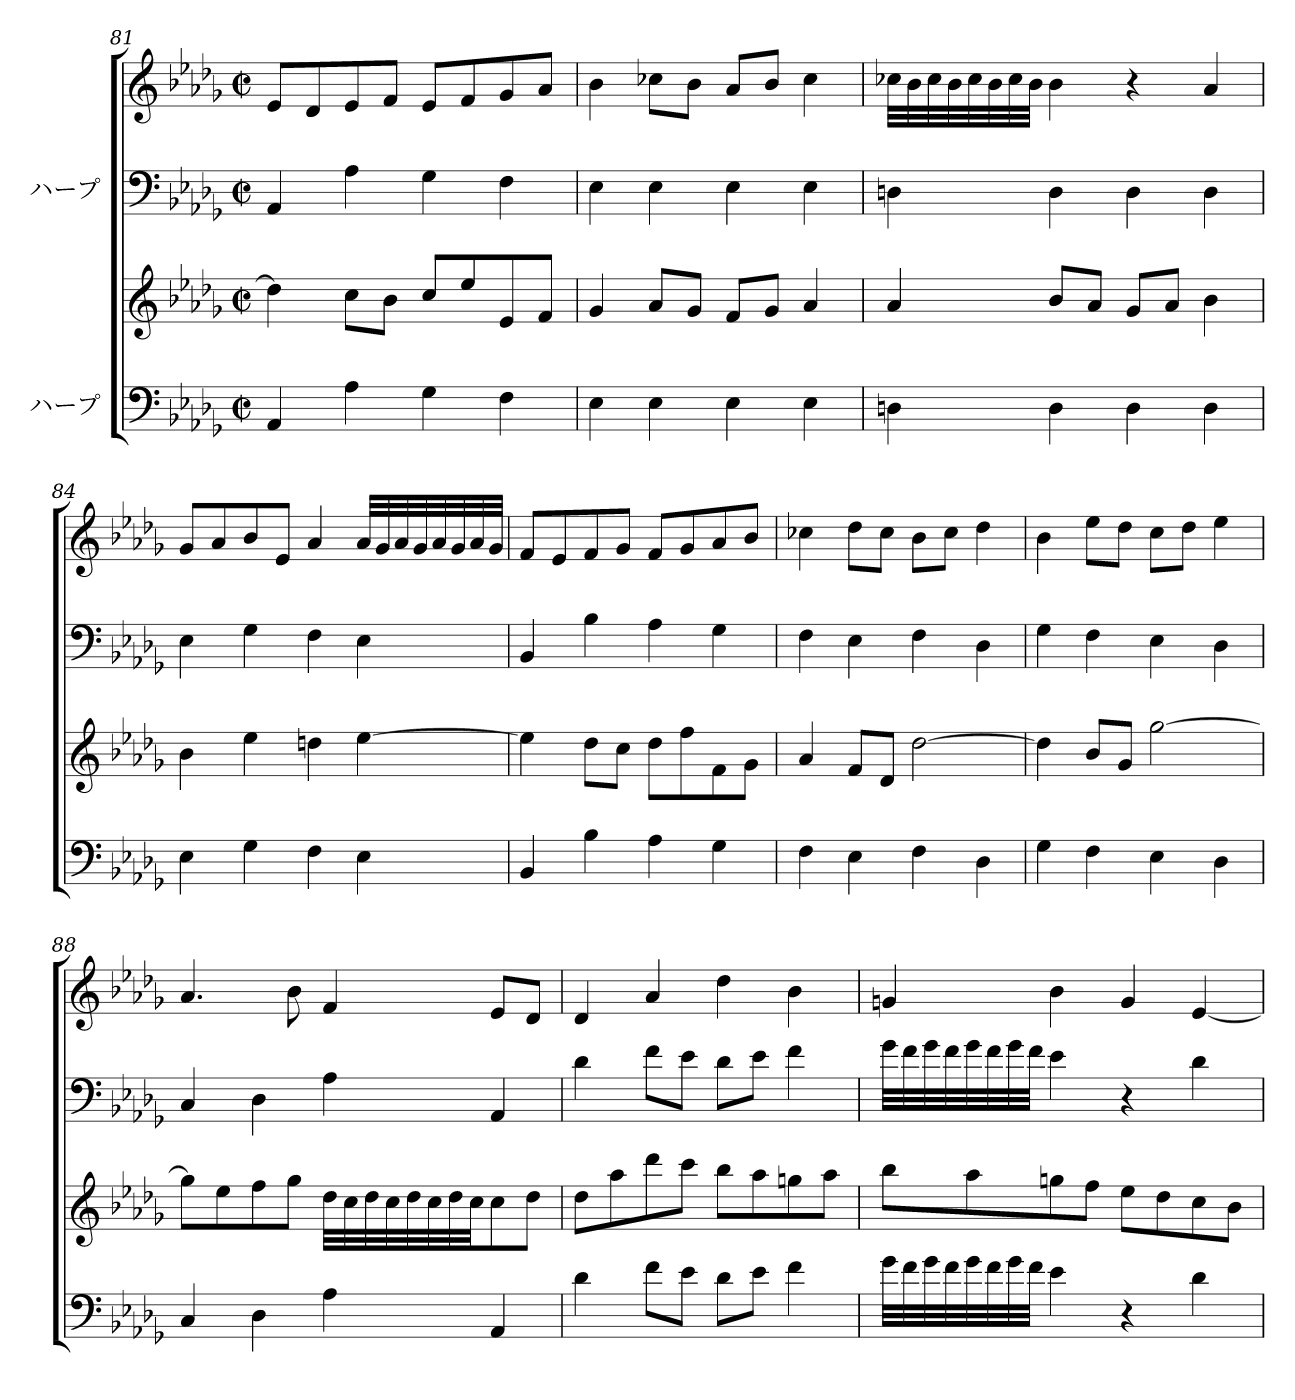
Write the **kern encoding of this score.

**kern	**kern	**kern	**kern
*part2	*part2	*part1	*part1
*staff4	*staff3	*staff2	*staff1
*I"ハープ	*	*I"ハープ	*
*clefF4	*clefG2	*clefF4	*clefG2
*k[b-e-a-d-g-]	*k[b-e-a-d-g-]	*k[b-e-a-d-g-]	*k[b-e-a-d-g-]
*M2/2	*M2/2	*M2/2	*M2/2
*met(c|)	*met(c|)	*met(c|)	*met(c|)
=81	=81	=81	=81
4AA-/	4dd-\]	4AA-/	8e-/L
.	.	.	8d-/
4A-\	8cc\L	4A-\	8e-/
.	8b-\J	.	8f/J
4G-\	8cc/L	4G-\	8e-/L
.	8ee-/	.	8f/
4F\	8e-/	4F\	8g-/
.	8f/J	.	8a-/J
=82	=82	=82	=82
4E-\	4g-/	4E-\	4b-\
4E-\	8a-/L	4E-\	8cc-X\L
.	8g-/J	.	8b-\J
4E-\	8f/L	4E-\	8a-/L
.	8g-/J	.	8b-/J
4E-\	4a-/	4E-\	4cc-\
!!LO:PB:g=z
=83	=83	=83	=83
4Dn\	4a-/	4Dn\	32cc-X\LLL
.	.	.	32b-\
.	.	.	32cc-\
.	.	.	32b-\
.	.	.	32cc-\
.	.	.	32b-\
.	.	.	32cc-\
.	.	.	32b-\JJJ
4D\	8b-/L	4D\	4b-\
.	8a-/J	.	.
4D\	8g-/L	4D\	4r
.	8a-/J	.	.
4D\	4b-\	4D\	4a-/
=84	=84	=84	=84
4E-\	4b-\	4E-\	8g-/L
.	.	.	8a-/
4G-\	4ee-\	4G-\	8b-/
.	.	.	8e-/J
4F\	4ddn\	4F\	4a-/
4E-\	[4ee-\	4E-\	32a-/LLL
.	.	.	32g-/
.	.	.	32a-/
.	.	.	32g-/
.	.	.	32a-/
.	.	.	32g-/
.	.	.	32a-/
.	.	.	32g-/JJJ
=85	=85	=85	=85
4BB-/	4ee-\]	4BB-/	8f/L
.	.	.	8e-/
4B-\	8dd-\L	4B-\	8f/
.	8cc\J	.	8g-/J
4A-\	8dd-\L	4A-\	8f/L
.	8ff\	.	8g-/
4G-\	8f\	4G-\	8a-/
.	8g-\J	.	8b-/J
=86	=86	=86	=86
4F\	4a-/	4F\	4cc-X\
4E-\	8f/L	4E-\	8dd-\L
.	8d-/J	.	8cc-\J
4F\	[2dd-\	4F\	8b-\L
.	.	.	8cc-\J
4D-\	.	4D-\	4dd-\
!!LO:LB:g=z
=87	=87	=87	=87
4G-\	4dd-\]	4G-\	4b-\
4F\	8b-/L	4F\	8ee-\L
.	8g-/J	.	8dd-\J
4E-\	[2gg-\	4E-\	8cc\L
.	.	.	8dd-\J
4D-\	.	4D-\	4ee-\
=88	=88	=88	=88
4C/	8gg-\L]	4C/	4.a-/
.	8ee-\	.	.
4D-\	8ff\	4D-\	.
.	8gg-\J	.	8b-\
4A-\	32dd-\LLL	4A-\	4f/
.	32cc\	.	.
.	32dd-\	.	.
.	32cc\	.	.
.	32dd-\	.	.
.	32cc\	.	.
.	32dd-\	.	.
.	32cc\JJ	.	.
4AA-/	8cc\	4AA-/	8e-/L
.	8dd-\J	.	8d-/J
=89	=89	=89	=89
4d-\	8dd-\L	4d-\	4d-/
.	8aa-\	.	.
8f\L	8ddd-\	8f\L	4a-/
8e-\J	8ccc\J	8e-\J	.
8d-\L	8bb-\L	8d-\L	4dd-\
8e-\J	8aa-\	8e-\J	.
4f\	8ggn\	4f\	4b-\
.	8aa-\J	.	.
!!LO:LB:g=z
=90	=90	=90	=90
32g-\LLL	8bb-\L	32g-\LLL	4gn/
32f\	.	32f\	.
32g-\	.	32g-\	.
32f\	.	32f\	.
32g-\	8aa-\	32g-\	.
32f\	.	32f\	.
32g-\	.	32g-\	.
32f\JJJ	.	32f\JJJ	.
4e-\	8ggn\	4e-\	4b-\
.	8ff\J	.	.
4r	8ee-\L	4r	4g/
.	8dd-\	.	.
4d-\	8cc\	4d-\	[4e-/
.	8b-\J	.	.
=	=	=	=
*-	*-	*-	*-
